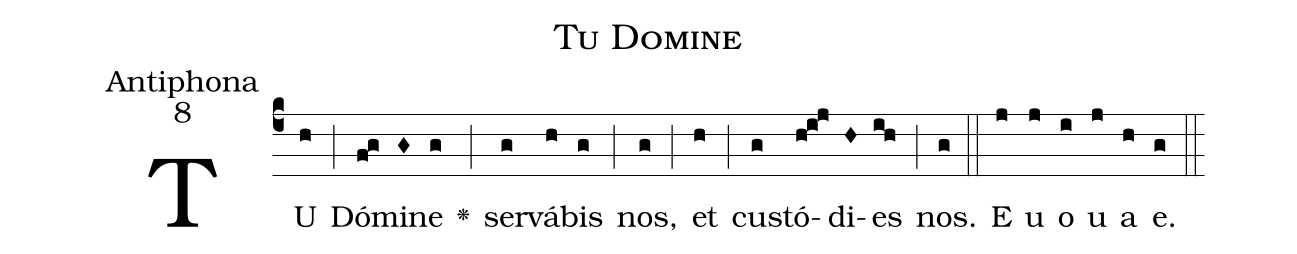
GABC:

name:Tu Domine;
office-part:Antiphona;
mode:8;
%%
(c4) TU(h) (;) Dó(f!g)mi(G)ne(g) <v>\greheightstar</v>(;) ser(g)vá(h)bis(g) (;) nos,(g) (;) et(h) (;) cu(g)stó(h!i!j)di(H)es(i!h) (;) nos.(g) (::) E(j) u(j) o(i) u(j) a(h) e.(g) (::)
